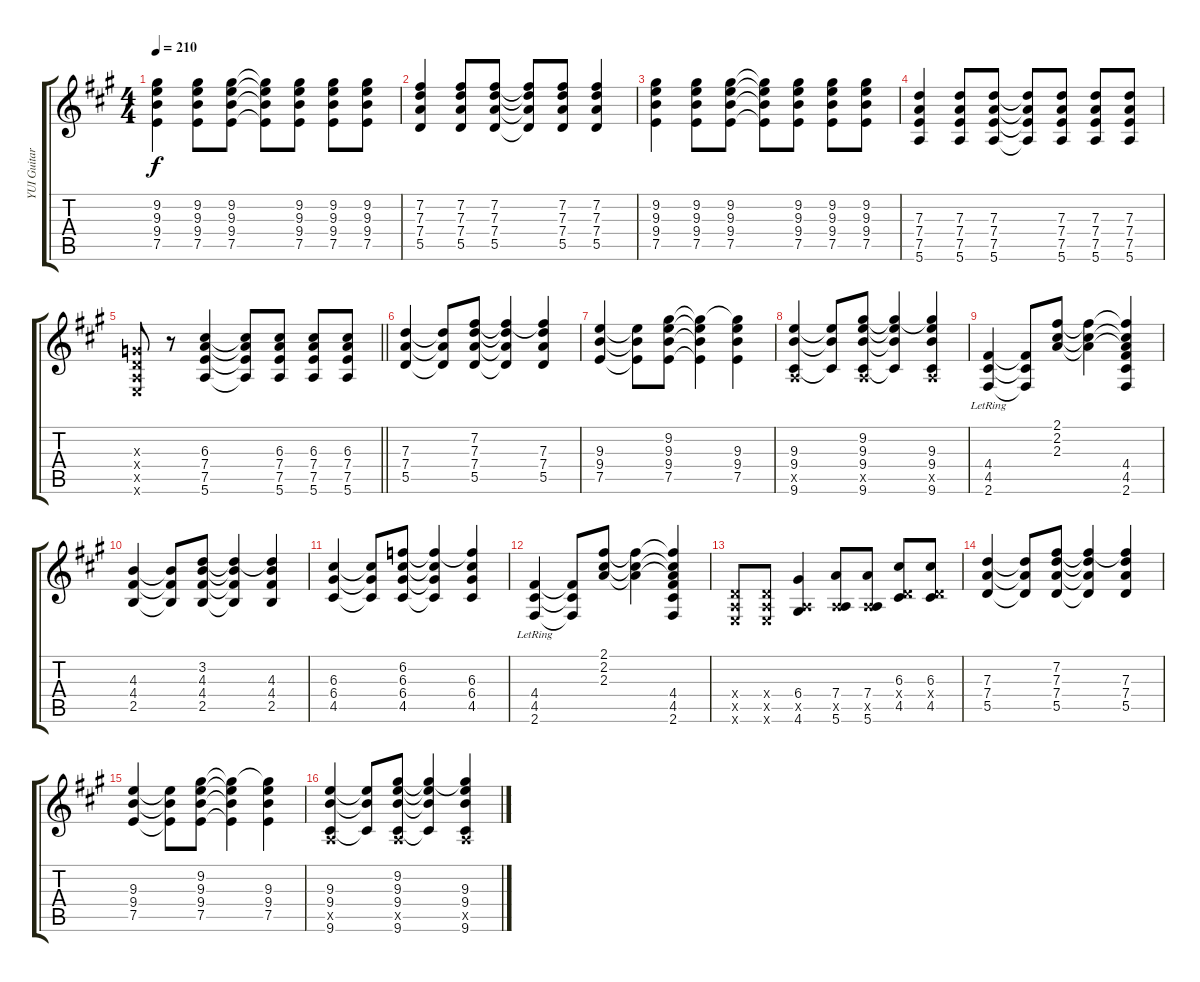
\track ("YUI Guitar" "YUI Guitar") {instrument overdrivenguitar}
\staff {score tabs}
\tuning (E4 B3 G3 D3 A2 E2) {hide}
\ts (4 4)
\tempo 210
\clef g2
\ks a
(9.2 9.3 9.4 7.5).4{dy f} (9.2 9.3 9.4 7.5).8 (9.2 9.3 9.4 7.5).8 (9.2{t} 9.3{t} 9.4{t} 7.5{t}).8 (9.2 9.3 9.4 7.5).8 (9.2 9.3 9.4 7.5).8 (9.2 9.3 9.4 7.5).8 |
(7.2 7.3 7.4 5.5).4 (7.2 7.3 7.4 5.5).8 (7.2 7.3 7.4 5.5).8 (7.2{t} 7.3{t} 7.4{t} 5.5{t}).8 (7.2 7.3 7.4 5.5).8 (7.2 7.3 7.4 5.5).4 |
(9.2 9.3 9.4 7.5).4 (9.2 9.3 9.4 7.5).8 (9.2 9.3 9.4 7.5).8 (9.2{t} 9.3{t} 9.4{t} 7.5{t}).8 (9.2 9.3 9.4 7.5).8 (9.2 9.3 9.4 7.5).8 (9.2 9.3 9.4 7.5).8 |
(7.3 7.4 7.5 5.6).4 (7.3 7.4 7.5 5.6).8 (7.3 7.4 7.5 5.6).8 (7.3{t} 7.4{t} 7.5{t} 5.6{t}).8 (7.3 7.4 7.5 5.6).8 (7.3 7.4 7.5 5.6).8 (7.3 7.4 7.5 5.6).8 |
\barLineRight lightlight
(0.3{x} 0.4{x} 0.5{x} 0.6{x}).8 r.8 (6.3 7.4 7.5 5.6).4 (6.3{t} 7.4{t} 7.5{t} 5.6{t}).8 (6.3 7.4 7.5 5.6).8 (6.3 7.4 7.5 5.6).8 (6.3 7.4 7.5 5.6).8 |
(7.3 7.4 5.5).4 (7.3{t} 7.4{t} 5.5{t}).8 (7.2 7.3 7.4 5.5).8 (7.2{t} 7.3{t} 7.4{t} 5.5{t}).4 (7.2{t} 7.3 7.4 5.5).4 |
(9.3 9.4 7.5).4 (9.3{t} 9.4{t} 7.5{t}).8 (9.2 9.3 9.4 7.5).8 (9.2{t} 9.3{t} 9.4{t} 7.5{t}).4 (9.2{t} 9.3 9.4 7.5).4 |
(9.3 9.4 0.5{x} 9.6).4 (9.3{t} 9.4{t} 9.6{t}).8 (9.2 9.3 9.4 0.5{x} 9.6).8 (9.2{t} 9.3{t} 9.4{t} 9.6{t}).4 (9.2{t} 9.3 9.4 0.5{x} 9.6).4 |
(4.4{lr} 4.5{lr} 2.6{lr}).4 (4.4{t} 4.5{t} 2.6{t}).8 (2.1 2.2 2.3).8 (2.1{t} 2.2{t} 2.3{t}).4 (2.1{t} 2.2{t} 2.3{t} 4.4 4.5 2.6).4 |
(4.3 4.4 2.5).4 (4.3{t} 4.4{t} 2.5{t}).8 (3.2 4.3 4.4 2.5).8 (3.2{t} 4.3{t} 4.4{t} 2.5{t}).4 (3.2{t} 4.3 4.4 2.5).4 |
(6.3 6.4 4.5).4 (6.3{t} 6.4{t} 4.5{t}).8 (6.2 6.3 6.4 4.5).8 (6.2{t} 6.3{t} 6.4{t} 4.5{t}).4 (6.2{t} 6.3 6.4 4.5).4 |
(4.4{lr} 4.5{lr} 2.6{lr}).4 (4.4{t} 4.5{t} 2.6{t}).8 (2.1 2.2 2.3).8 (2.1{t} 2.2{t} 2.3{t}).4 (2.1{t} 2.2{t} 2.3{t} 4.4 4.5 2.6).4 |
(0.4{x} 0.5{x} 0.6{x}).8 (0.4{x} 0.5{x} 0.6{x}).8 (6.4 0.5{x} 4.6).4 (7.4 0.5{x} 5.6).8 (7.4 0.5{x} 5.6).8 (6.3 0.4{x} 4.5).8 (6.3 0.4{x} 4.5).8 |
(7.3 7.4 5.5).4 (7.3{t} 7.4{t} 5.5{t}).8 (7.2 7.3 7.4 5.5).8 (7.2{t} 7.3{t} 7.4{t} 5.5{t}).4 (7.2{t} 7.3 7.4 5.5).4 |
(9.3 9.4 7.5).4 (9.3{t} 9.4{t} 7.5{t}).8 (9.2 9.3 9.4 7.5).8 (9.2{t} 9.3{t} 9.4{t} 7.5{t}).4 (9.2{t} 9.3 9.4 7.5).4 |
(9.3 9.4 0.5{x} 9.6).4 (9.3{t} 9.4{t} 9.6{t}).8 (9.2 9.3 9.4 0.5{x} 9.6).8 (9.2{t} 9.3{t} 9.4{t} 9.6{t}).4 (9.2{t} 9.3 9.4 0.5{x} 9.6).4
